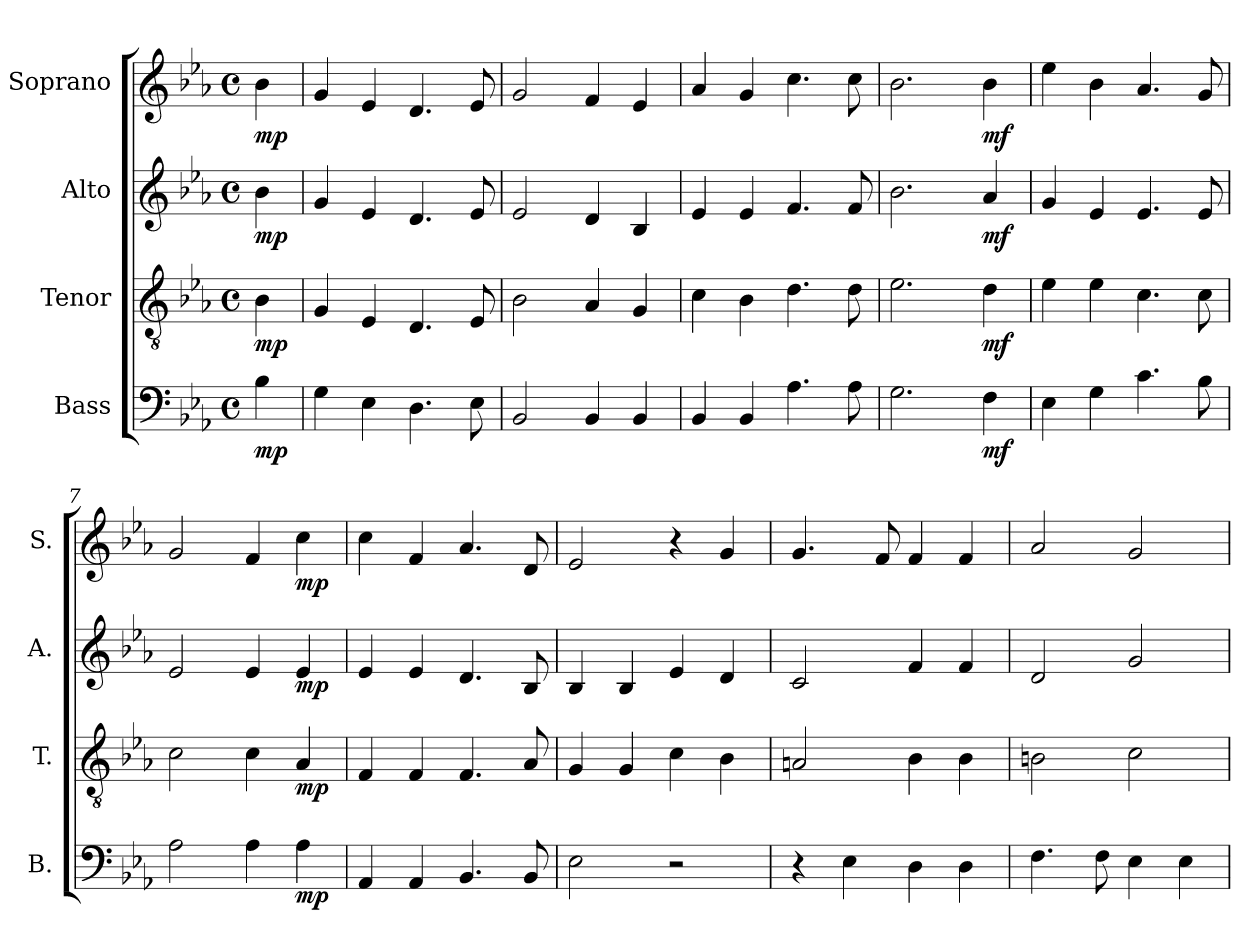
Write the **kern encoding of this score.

**kern	**dynam	**kern	**dynam	**kern	**dynam	**kern	**dynam
*part4	*part4	*part3	*part3	*part2	*part2	*part1	*part1
*staff4	*staff4	*staff3	*staff3	*staff2	*staff2	*staff1	*staff1
*I"Bass	*	*I"Tenor	*	*I"Alto	*	*I"Soprano	*
*I'B.	*	*I'T.	*	*I'A.	*	*I'S.	*
!!LO:PB:g=z
*clefF4	*	*clefGv2	*	*clefG2	*	*clefG2	*
*	*	*ITrd7c12	*	*	*	*	*
*k[b-e-a-]	*	*k[b-e-a-]	*	*k[b-e-a-]	*	*k[b-e-a-]	*
*E-:	*	*E-:	*	*E-:	*	*E-:	*
*M4/4	*	*M4/4	*	*M4/4	*	*M4/4	*
*met(c)	*	*met(c)	*	*met(c)	*	*met(c)	*
*MM70	*	*MM70	*	*MM70	*	*MM70	*
=1	=1	=1	=1	=1	=1	=1	=1
4B-i\	mp	4BB-i\	mp	4b-i\	mp	4b-i\	mp
=2	=2	=2	=2	=2	=2	=2	=2
4Gi\	.	4GGi/	.	4gi/	.	4gi/	.
4E-i\	.	4EE-i/	.	4e-i/	.	4e-i/	.
4.Di\	.	4.DDi/	.	4.di/	.	4.di/	.
8E-i\	.	8EE-i/	.	8e-i/	.	8e-i/	.
=3	=3	=3	=3	=3	=3	=3	=3
2BB-i/	.	2BB-i\	.	2e-i/	.	2gi/	.
4BB-i/	.	4AA-i/	.	4di/	.	4fi/	.
4BB-i/	.	4GGi/	.	4B-i/	.	4e-i/	.
=4	=4	=4	=4	=4	=4	=4	=4
4BB-i/	.	4Ci\	.	4e-i/	.	4a-i/	.
4BB-i/	.	4BB-i\	.	4e-i/	.	4gi/	.
4.A-i\	.	4.Di\	.	4.fi/	.	4.cci\	.
8A-i\	.	8Di\	.	8fi/	.	8cci\	.
=5	=5	=5	=5	=5	=5	=5	=5
2.Gi\	.	2.E-i\	.	2.b-i\	.	2.b-i\	.
4Fi\	mf	4Di\	mf	4a-i/	mf	4b-i\	mf
=6	=6	=6	=6	=6	=6	=6	=6
4E-i\	.	4E-i\	.	4gi/	.	4ee-i\	.
4Gi\	.	4E-i\	.	4e-i/	.	4b-i\	.
4.ci\	.	4.Ci\	.	4.e-i/	.	4.a-i/	.
8B-i\	.	8Ci\	.	8e-i/	.	8gi/	.
!!LO:LB:g=z
=7	=7	=7	=7	=7	=7	=7	=7
2A-i\	.	2Ci\	.	2e-i/	.	2gi/	.
4A-i\	.	4Ci\	.	4e-i/	.	4fi/	.
4A-i\	mp	4AA-i/	mp	4e-i/	mp	4cci\	mp
=8	=8	=8	=8	=8	=8	=8	=8
4AA-i/	.	4FFi/	.	4e-i/	.	4cci\	.
4AA-i/	.	4FFi/	.	4e-i/	.	4fi/	.
4.BB-i/	.	4.FFi/	.	4.di/	.	4.a-i/	.
8BB-i/	.	8AA-i/	.	8B-i/	.	8di/	.
=9	=9	=9	=9	=9	=9	=9	=9
2E-i\	.	4GGi/	.	4B-i/	.	2e-i/	.
.	.	4GGi/	.	4B-i/	.	.	.
2r	.	4Ci\	.	4e-i/	.	4r	.
.	.	4BB-i\	.	4di/	.	4gi/	.
=10	=10	=10	=10	=10	=10	=10	=10
4r	.	2AAni/	.	2ci/	.	4.gi/	.
4E-i\	.	.	.	.	.	.	.
.	.	.	.	.	.	8fi/	.
4Di\	.	4BB-i\	.	4fi/	.	4fi/	.
4Di\	.	4BB-i\	.	4fi/	.	4fi/	.
=11	=11	=11	=11	=11	=11	=11	=11
4.Fi\	.	2BBni\	.	2di/	.	2a-i/	.
8Fi\	.	.	.	.	.	.	.
4E-i\	.	2Ci\	.	2gi/	.	2gi/	.
4E-i\	.	.	.	.	.	.	.
=	=	=	=	=	=	=	=
*-	*-	*-	*-	*-	*-	*-	*-
